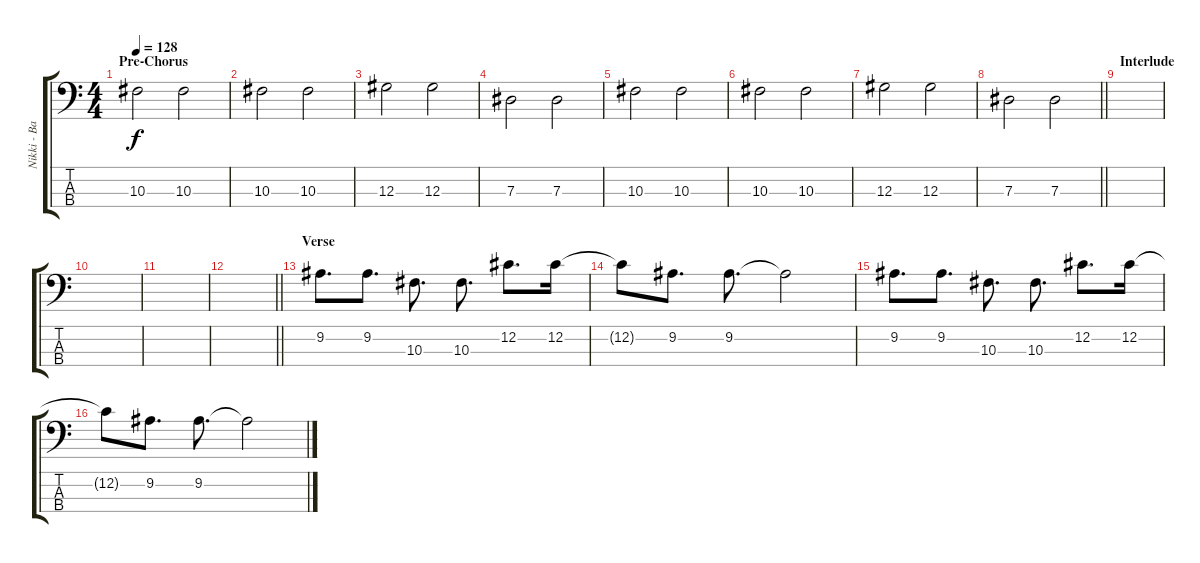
\track ("Nikki - Bass" "Nikki - Ba") {instrument electricbassfinger}
\staff {score tabs}
\tuning (Gb2 Db2 Ab1 Eb1) {hide}
\ts (4 4)
\section ("" "Pre-Chorus")
\tempo 128
\clef f4
\ks c
10.3.2{dy f} 10.3.2 |
10.3.2 10.3.2 |
12.3.2 12.3.2 |
7.3.2 7.3.2 |
10.3.2 10.3.2 |
10.3.2 10.3.2 |
12.3.2 12.3.2 |
\barLineRight lightlight
7.3.2 7.3.2 |
\section ("" "Interlude")
|
|
|
\barLineRight lightlight
|
\section ("" "Verse")
9.2.8{d} 9.2.8{d} 10.3.8{d} 10.3.8{d} 12.2.8{d} 12.2.16 |
12.2{t}.8 9.2.8{d} 9.2.8{d} 9.2{t}.2 |
9.2.8{d} 9.2.8{d} 10.3.8{d} 10.3.8{d} 12.2.8{d} 12.2.16 |
12.2{t}.8 9.2.8{d} 9.2.8{d} 9.2{t}.2
